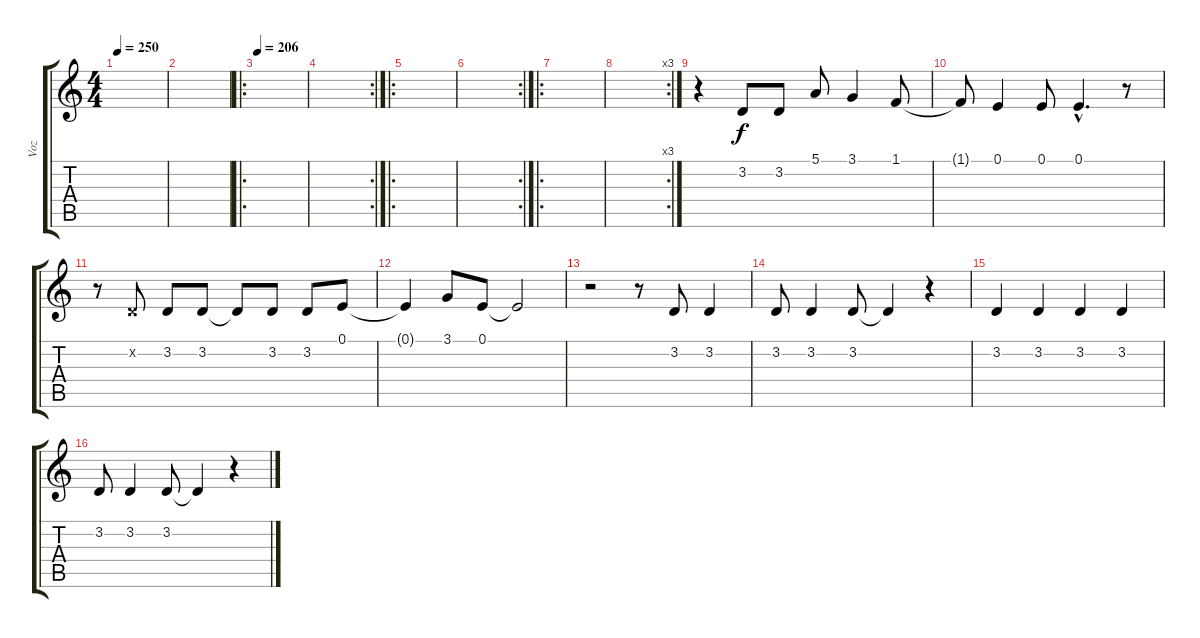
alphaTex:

\track ("Voz" "Voz") {instrument sopranosax}
\staff {score tabs}
\tuning (E4 B3 G3 D3 A2 E2) {hide}
\ts (4 4)
\tempo 250
\clef g2
\ks c
|
|
\ro
\tempo 206
|
\rc 2
|
\ro
|
\rc 2
|
\ro
|
\rc 3
|
r.4 3.2.8 3.2.8 5.1.8 3.1.4 1.1.8 |
1.1{t}.8 0.1.4 0.1.8 0.1{hac}.4{d} r.8 |
r.8 3.2{x}.8 3.2.8 3.2.8 3.2{t}.8 3.2.8 3.2.8 0.1.8 |
0.1{t}.4 3.1.8 0.1.8 0.1{t}.2 |
r.2 r.8 3.2.8 3.2.4 |
3.2.8 3.2.4 3.2.8 3.2{t}.4 r.4 |
3.2.4 3.2.4 3.2.4 3.2.4 |
3.2.8 3.2.4 3.2.8 3.2{t}.4 r.4
